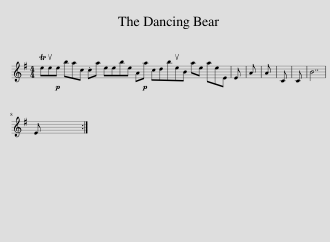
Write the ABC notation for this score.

X:1
L:1/8
M:4/4
I:linebreak $
K:Emin
V:1 treble
V:1
 Teue!p!e bac .ca eebe A!p!a cdbueB ae aeE | E | A | A | C | %5
 C | B7 |$ E :| %8
